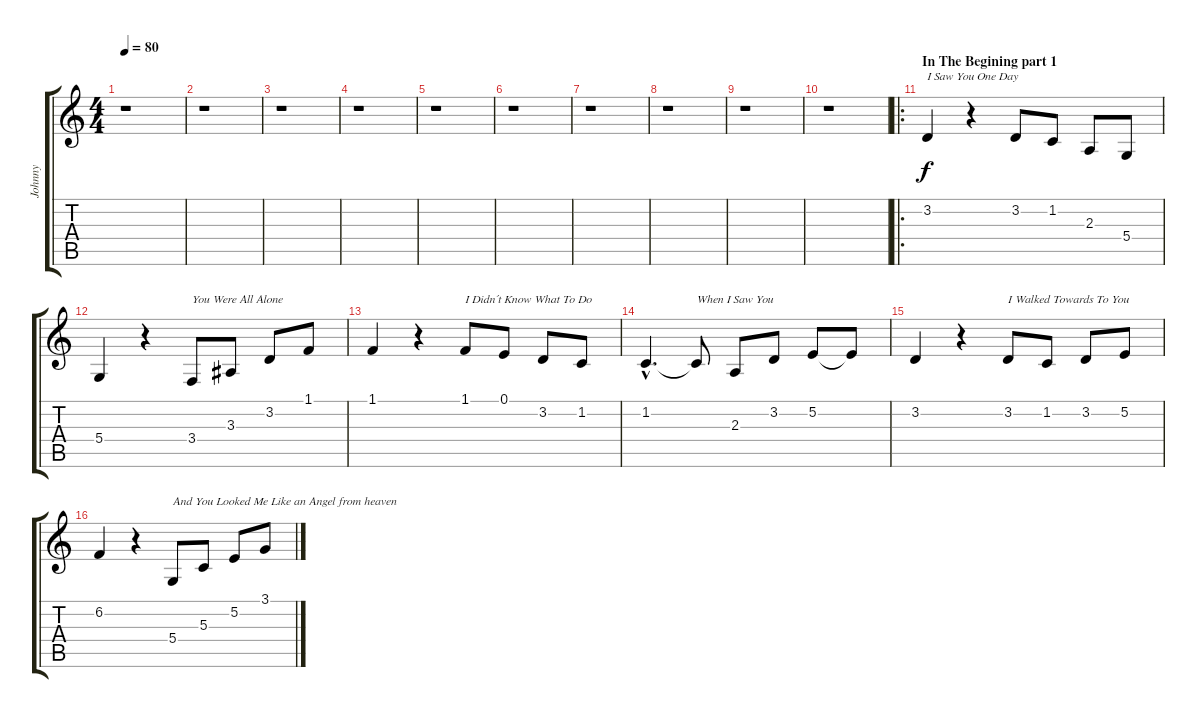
\track ("Johnny" "Johnny") {instrument pad4choir}
\staff {score tabs}
\tuning (E4 B3 G3 D3 A2 E2) {hide}
\ts (4 4)
\tempo 80
\clef g2
\ks c
r.1{dy f instrument pad4choir} |
r.1 |
r.1 |
r.1 |
r.1 |
r.1 |
r.1 |
r.1 |
r.1 |
r.1 |
\ro
\section ("" "In The Begining part 1")
3.2.4{txt "I Saw You One Day"} r.4 3.2.8 1.2.8 2.3.8 5.4.8 |
5.4.4 r.4 3.4.8{txt "You Were All Alone"} 3.3.8 3.2.8 1.1.8 |
1.1.4 r.4 1.1.8{txt "I Didn´t Know What To Do"} 0.1.8 3.2.8 1.2.8 |
1.2{hac}.4{d} 1.2{t}.8{txt "When I Saw You"} 2.3.8 3.2.8 5.2.8 5.2{t}.8 |
3.2.4 r.4 3.2.8{txt "I Walked Towards To You"} 1.2.8 3.2.8 5.2.8 |
6.2.4 r.4 5.4.8{txt "And You Looked Me Like an Angel from heaven"} 5.3.8 5.2.8 3.1.8
